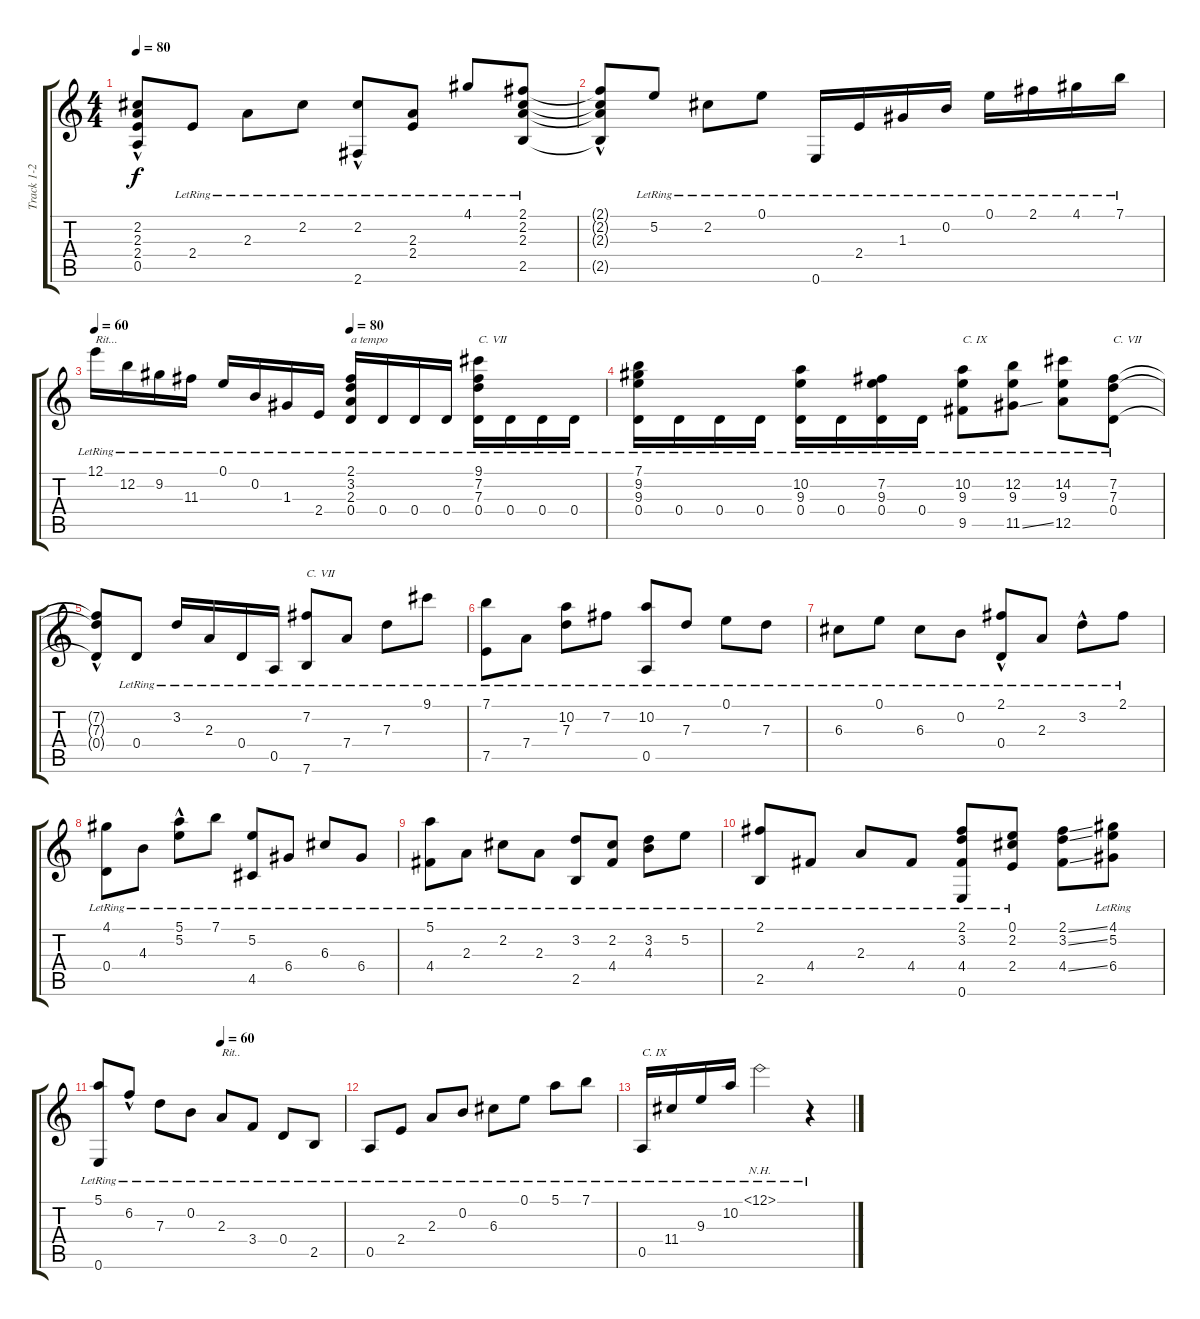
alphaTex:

\track ("Track 1-2" "Track 1-2") {instrument acousticguitarnylon}
\staff {score tabs}
\tuning (E4 B3 G3 D3 A2 E2) {hide}
\ts (4 4)
\tempo 80
\clef g2
\ks c
(2.2{t} 2.3{t} 2.4{t} 0.5{hac t}).8{dy f} 2.4{lr}.8 2.3{lr}.8 2.2{lr}.8 (2.2{lr} 2.6{hac lr}).8 (2.3{lr} 2.4{lr}).8 4.1{lr}.8 (2.1{lr} 2.2{lr} 2.3{lr} 2.5{lr}).8 |
(2.1{t} 2.2{t} 2.3{t} 2.5{hac t}).8 5.2{lr}.8 2.2{lr}.8 0.1{lr}.8 0.6{lr}.16 2.4{lr}.16 1.3{lr}.16 0.2{lr}.16 0.1{lr}.16 2.1{lr}.16 4.1{lr}.16 7.1{lr}.16 |
\tempo 60
\tempo (80 0.5)
12.1{lr}.16{txt "Rit..."} 12.2{lr}.16 9.2{lr}.16 11.3{lr}.16 0.1{lr}.16 0.2{lr}.16 1.3{lr}.16 2.4{lr}.16 (2.1{lr} 3.2{lr} 2.3{lr} 0.4{lr}).16{txt "a tempo"} 0.4{lr}.16 0.4{lr}.16 0.4{lr}.16 (9.1{lr} 7.2{lr} 7.3{lr} 0.4{lr}).16{txt "C. VII"} 0.4{lr}.16 0.4{lr}.16 0.4{lr}.16 |
(7.1{lr} 9.2{lr} 9.3{lr} 0.4{lr}).16 0.4{lr}.16 0.4{lr}.16 0.4{lr}.16 (10.2{lr} 9.3{lr} 0.4{lr}).16 0.4{lr}.16 (7.2{lr} 9.3{lr} 0.4{lr}).16 0.4{lr}.16 (10.2{lr} 9.3{lr} 9.5{lr}).8{txt "C. IX"} (12.2{lr} 9.3{lr} 11.5{ss}).8 (14.2{lr} 9.3{lr} 12.5{lr}).8 (7.2{lr} 7.3{lr} 0.4{lr}).8{txt "C. VII"} |
(7.2{hac t} 7.3{t} 0.4{t}).8 0.4{lr}.8 3.2{lr}.16 2.3{lr}.16 0.4{lr}.16 0.5{lr}.16 (7.2{lr} 7.6{lr}).8{txt "C. VII"} 7.4{lr}.8 7.3{lr}.8 9.1{lr}.8 |
(7.1{lr} 7.5{lr}).8 7.4{lr}.8 (10.2{lr} 7.3{lr}).8 7.2{lr}.8 (10.2{lr} 0.5{lr}).8 7.3{lr}.8 0.1{lr}.8 7.3{lr}.8 |
6.3{lr}.8 0.1{lr}.8 6.3{lr}.8 0.2{lr}.8 (2.1{hac lr} 0.4{lr}).8 2.3{lr}.8 3.2{hac lr}.8 2.1{lr}.8 |
(4.1{lr} 0.4{lr}).8 4.3{lr}.8 (5.1{lr} 5.2{hac lr}).8 7.1{lr}.8 (5.2{lr} 4.5{lr}).8 6.4{lr}.8 6.3{lr}.8 6.4{lr}.8 |
(5.1{lr} 4.4{lr}).8 2.3{lr}.8 2.2{lr}.8 2.3{lr}.8 (3.2{lr} 2.5{lr}).8 (2.2{lr} 4.4{lr}).8 (3.2{lr} 4.3{lr}).8 5.2{lr}.8 |
(2.1{lr} 2.5{lr}).8 4.4{lr}.8 2.3{lr}.8 4.4{lr}.8 (2.1{lr} 3.2{lr} 4.4{lr} 0.6{lr}).8 (0.1{lr} 2.2{lr} 2.4{lr}).8 (2.1{ss} 3.2{ss} 4.4{ss}).8 (4.1{lr} 5.2{lr} 6.4{lr}).8 |
\tempo (60 0.5)
(5.1{lr} 0.6{lr}).8 6.2{hac lr}.8 7.3{lr}.8 0.2{lr}.8 2.3{lr}.8{txt "Rit.."} 3.4{lr}.8 0.4{lr}.8 2.5{lr}.8 |
0.5{lr}.8 2.4{lr}.8 2.3{lr}.8 0.2{lr}.8 6.3{lr}.8 0.1{lr}.8 5.1{lr}.8 7.1{lr}.8 |
0.5{lr}.16{txt "C. IX"} 11.4{lr}.16 9.3{lr}.16 10.2{lr}.16 12.1{nh lr}.2 r.4
